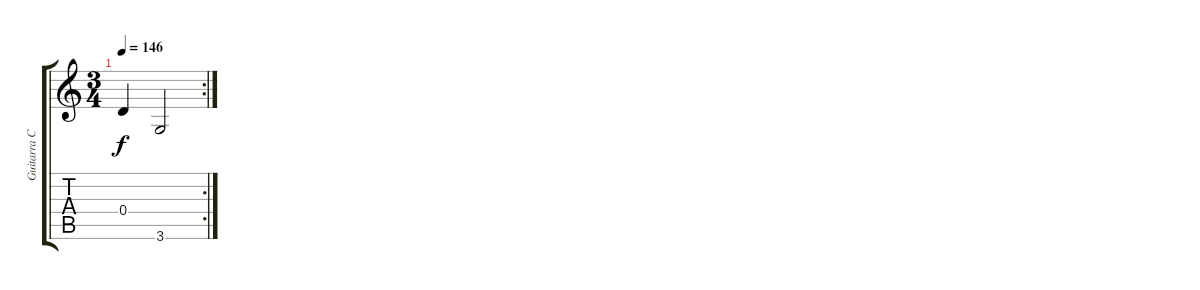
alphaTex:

\track ("Guitarra Clasica" "Guitarra C") {instrument acousticguitarnylon}
\staff {score tabs}
\tuning (E4 B3 G3 D3 A2 E2) {hide}
\rc 2
\ts (3 4)
\tempo 146
\clef g2
\ks c
0.4{t}.4{dy f} 3.6.2
